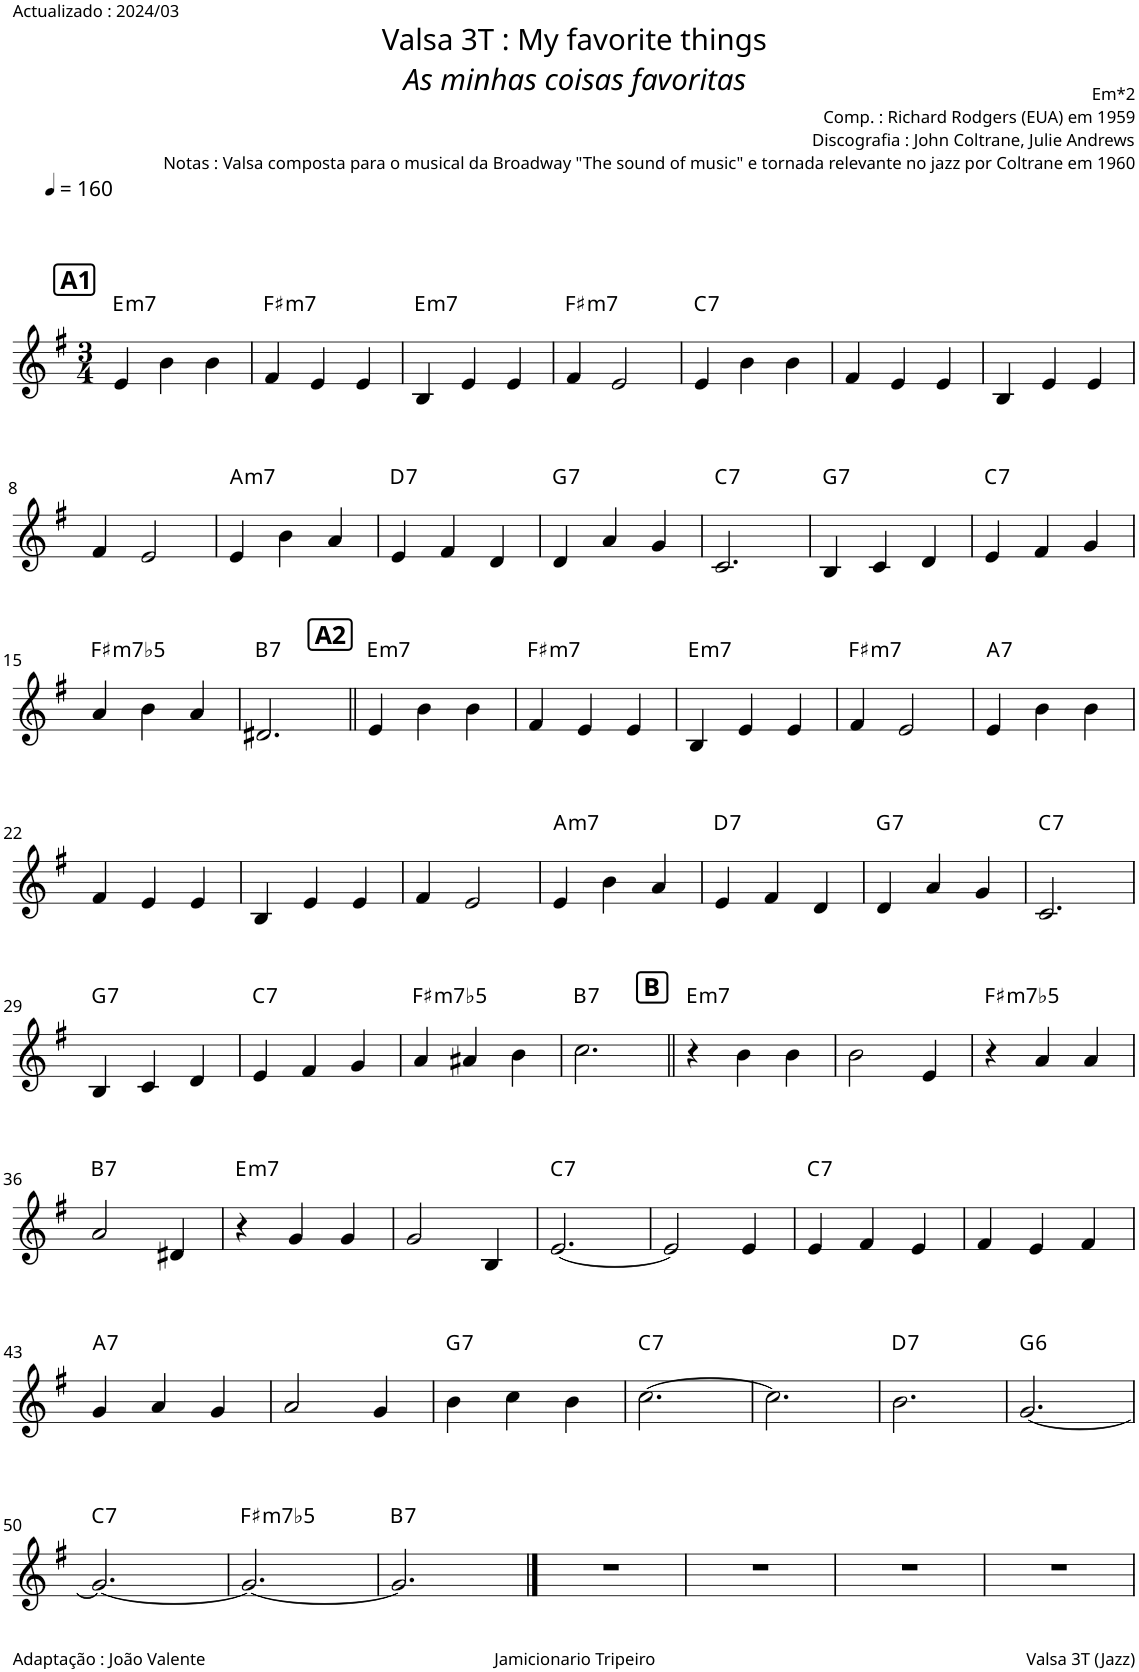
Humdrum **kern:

**kern	**harte
*part1	*part1
*staff1	*
*I"Piano	*
*I'Pno.	*
*clefG2	*
*k[f#]	*
*M3/4	*
*MM160	*
!!LO:REH:place=s1:a:B:cj:fs=12:t=A1
=1	=1
!	!LO:H:kt=m7
4e/	E:min7
4b\	.
4b\	.
=2	=2
!	!LO:H:kt=m7
4f#/	F#:min7
4e/	.
4e/	.
=3	=3
!	!LO:H:kt=m7
4B/	E:min7
4e/	.
4e/	.
=4	=4
!	!LO:H:kt=m7
4f#/	F#:min7
2e/	.
=5	=5
!	!LO:H:kt=7
4e/	C:7
4b\	.
4b\	.
=6	=6
4f#/	.
4e/	.
4e/	.
=7	=7
4B/	.
4e/	.
4e/	.
!!LO:LB:g=z
=8	=8
4f#/	.
2e/	.
=9	=9
!	!LO:H:kt=m7
4e/	A:min7
4b\	.
4a/	.
=10	=10
!	!LO:H:kt=7
4e/	D:7
4f#/	.
4d/	.
=11	=11
!	!LO:H:kt=7
4d/	G:7
4a/	.
4g/	.
=12	=12
!	!LO:H:kt=7
2.c/	C:7
=13	=13
!	!LO:H:kt=7
4B/	G:7
4c/	.
4d/	.
=14	=14
!	!LO:H:kt=7
4e/	C:7
4f#/	.
4g/	.
!!LO:LB:g=z
=15	=15
!	!LO:H:kt=m7b5
4a/	F#:hdim7
4b\	.
4a/	.
=16	=16
!	!LO:H:kt=7
2.d#X/	B:7
!!LO:REH:place=s1:a:B:cj:fs=12:t=A2
=17||	=17||
!	!LO:H:kt=m7
4e/	E:min7
4b\	.
4b\	.
=18	=18
!	!LO:H:kt=m7
4f#/	F#:min7
4e/	.
4e/	.
=19	=19
!	!LO:H:kt=m7
4B/	E:min7
4e/	.
4e/	.
=20	=20
!	!LO:H:kt=m7
4f#/	F#:min7
2e/	.
=21	=21
!	!LO:H:kt=7
4e/	A:7
4b\	.
4b\	.
!!LO:LB:g=z
=22	=22
4f#/	.
4e/	.
4e/	.
=23	=23
4B/	.
4e/	.
4e/	.
=24	=24
4f#/	.
2e/	.
=25	=25
!	!LO:H:kt=m7
4e/	A:min7
4b\	.
4a/	.
=26	=26
!	!LO:H:kt=7
4e/	D:7
4f#/	.
4d/	.
=27	=27
!	!LO:H:kt=7
4d/	G:7
4a/	.
4g/	.
=28	=28
!	!LO:H:kt=7
2.c/	C:7
!!LO:LB:g=z
=29	=29
!	!LO:H:kt=7
4B/	G:7
4c/	.
4d/	.
=30	=30
!	!LO:H:kt=7
4e/	C:7
4f#/	.
4g/	.
=31	=31
!	!LO:H:kt=m7b5
4a/	F#:hdim7
4a#X/	.
4b\	.
=32	=32
!	!LO:H:kt=7
2.cc\	B:7
!!LO:REH:place=s1:a:B:cj:fs=12:t=B
=33||	=33||
!	!LO:H:kt=m7
4r	E:min7
4b\	.
4b\	.
=34	=34
2b\	.
4e/	.
=35	=35
!	!LO:H:kt=m7b5
4r	F#:hdim7
4a/	.
4a/	.
!!LO:LB:g=z
=36	=36
!	!LO:H:kt=7
2a/	B:7
4d#X/	.
=37	=37
!	!LO:H:kt=m7
4r	E:min7
4g/	.
4g/	.
=38	=38
2g/	.
4B/	.
=39	=39
!	!LO:H:kt=7
[2.e/	C:7
=40	=40
2e/]	.
4e/	.
=41	=41
!	!LO:H:kt=7
4e/	C:7
4f#/	.
4e/	.
=42	=42
4f#/	.
4e/	.
4f#/	.
!!LO:LB:g=z
=43	=43
!	!LO:H:kt=7
4g/	A:7
4a/	.
4g/	.
=44	=44
2a/	.
4g/	.
=45	=45
!	!LO:H:kt=7
4b\	G:7
4cc\	.
4b\	.
=46	=46
!	!LO:H:kt=7
[2.cc\	C:7
=47	=47
2.cc\]	.
=48	=48
!	!LO:H:kt=7
2.b\	D:7
=49	=49
!	!LO:H:kt=6
[2.g/	G:maj6
!!LO:LB:g=z
=50	=50
!	!LO:H:kt=7
2.g/_	C:7
=51	=51
!	!LO:H:kt=m7b5
2.g/_	F#:hdim7
=52	=52
!	!LO:H:kt=7
2.g/]	B:7
==53	==53
2.r	.
=54	=54
2.r	.
=55	=55
2.r	.
=56	=56
2.r	.
=	=
*-	*-
